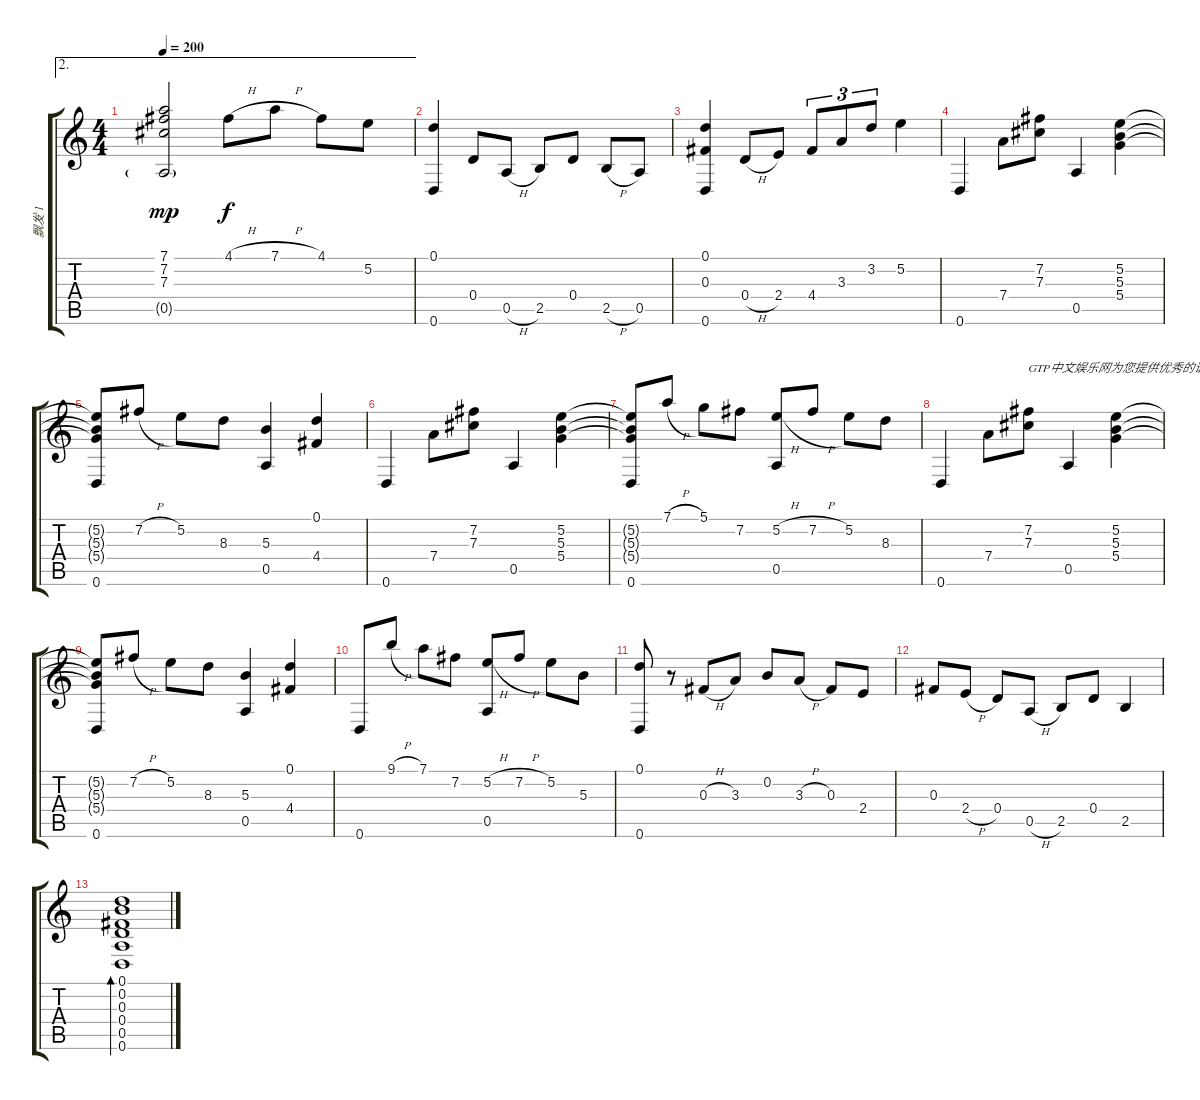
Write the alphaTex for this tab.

\track ("飘发 1" "飘发 1") {instrument acousticguitarnylon}
\staff {score tabs}
\tuning (D4 B3 Gb3 D3 A2 D2) {hide}
\ae 2
\ts (4 4)
\tempo 200
\clef g2
\ks c
(7.1 7.2 7.3 0.5{g}).2{dy mp} 4.1{h}.8{dy f} 7.1{h}.8 4.1.8 5.2.8 |
(0.1 0.6).4 0.4.8 0.5{h}.8 2.5.8 0.4.8 2.5{h}.8 0.5.8 |
(0.1 0.3 0.6).4 0.4{h}.8 2.4.8 4.4.8{tu (3 2)} 3.3.8{tu (3 2)} 3.2.8{tu (3 2)} 5.2.4 |
0.6.4 7.4.8 (7.2 7.3).8 0.5.4 (5.2 5.3 5.4).4 |
(5.2{t} 5.3{t} 5.4{t} 0.6).8 7.2{h}.8 5.2.8 8.3.8 (5.3 0.5).4 (0.1 4.4).4 |
0.6.4 7.4.8 (7.2 7.3).8 0.5.4 (5.2 5.3 5.4).4 |
(5.2{t} 5.3{t} 5.4{t} 0.6).8 7.1{h}.8 5.1.8 7.2.8 (5.2{h} 0.5).8 7.2{h}.8 5.2.8 8.3.8 |
0.6.4 7.4.8 (7.2 7.3).8{txt "GTP中文娱乐网为您提供优秀的谱子"} 0.5.4 (5.2 5.3 5.4).4 |
(5.2{t} 5.3{t} 5.4{t} 0.6).8 7.2{h}.8 5.2.8 8.3.8 (5.3 0.5).4 (0.1 4.4).4 |
0.6.8 9.1{h}.8 7.1.8 7.2.8 (5.2{h} 0.5).8 7.2{h}.8 5.2.8 5.3.8 |
(0.1 0.6).8 r.8 0.3{h}.8 3.3.8 0.2.8 3.3{h}.8 0.3.8 2.4.8 |
0.3.8 2.4{h}.8 0.4.8 0.5{h}.8 2.5.8 0.4.8 2.5.4 |
(0.1 0.2 0.3 0.4 0.5 0.6).1{bd 60}
